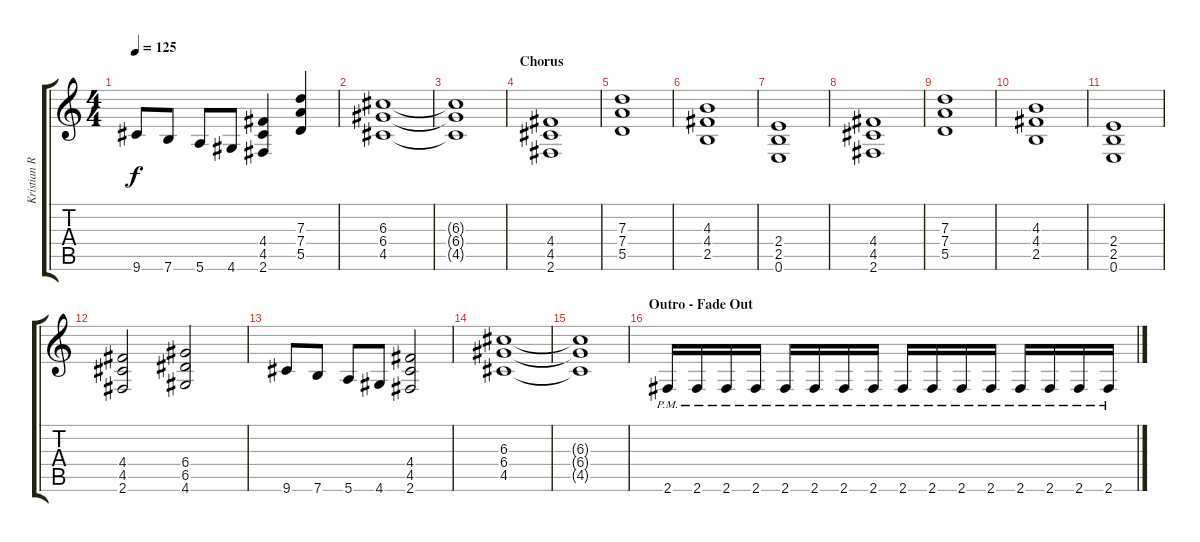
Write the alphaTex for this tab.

\track ("Kristian Ranta" "Kristian R") {instrument distortionguitar}
\staff {score tabs}
\tuning (E4 B3 G3 D3 A2 E2) {hide}
\ts (4 4)
\tempo 125
\clef g2
\ks c
9.6.8{dy f} 7.6.8 5.6.8 4.6.8 (4.4 4.5 2.6).4 (7.3 7.4 5.5).4 |
(6.3 6.4 4.5).1 |
(6.3{t} 6.4{t} 4.5{t}).1 |
\section ("" "Chorus")
(4.4 4.5 2.6).1 |
(7.3 7.4 5.5).1 |
(4.3 4.4 2.5).1 |
(2.4 2.5 0.6).1 |
(4.4 4.5 2.6).1 |
(7.3 7.4 5.5).1 |
(4.3 4.4 2.5).1 |
(2.4 2.5 0.6).1 |
(4.4 4.5 2.6).2 (6.4 6.5 4.6).2 |
9.6.8 7.6.8 5.6.8 4.6.8 (4.4 4.5 2.6).2 |
(6.3 6.4 4.5).1 |
(6.3{t} 6.4{t} 4.5{t}).1 |
\section ("" "Outro - Fade Out")
2.6{pm}.16 2.6{pm}.16 2.6{pm}.16 2.6{pm}.16 2.6{pm}.16 2.6{pm}.16 2.6{pm}.16 2.6{pm}.16 2.6{pm}.16 2.6{pm}.16 2.6{pm}.16 2.6{pm}.16 2.6{pm}.16 2.6{pm}.16 2.6{pm}.16 2.6{pm}.16
